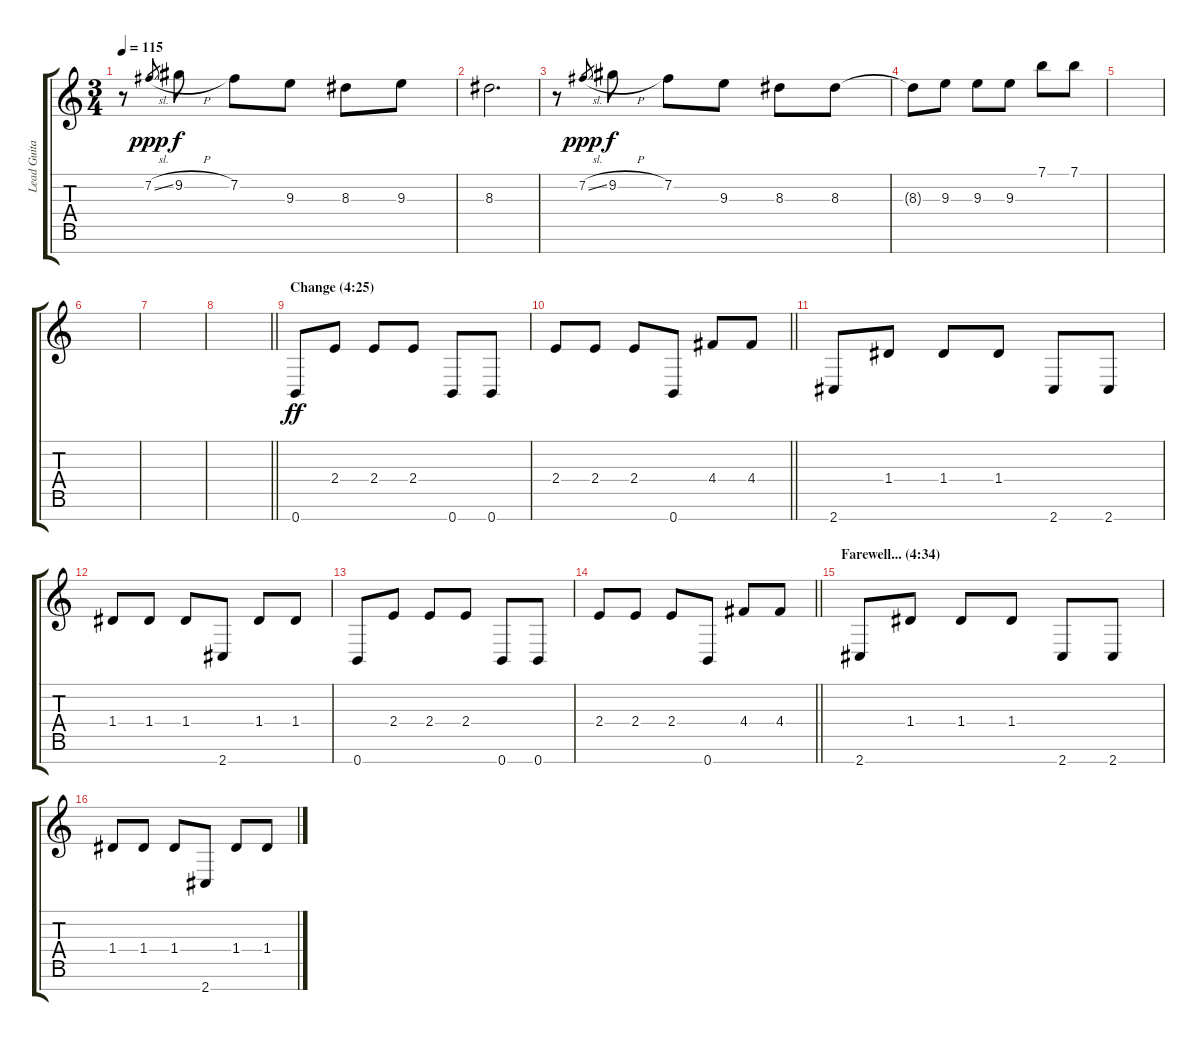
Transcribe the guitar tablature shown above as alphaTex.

\track ("Lead Guitar II" "Lead Guita") {instrument distortionguitar}
\staff {score tabs}
\tuning (E4 B3 G3 D3 A2 E2 B1) {hide}
\ts (3 4)
\tempo 115
\clef g2
\ks c
r.8{dy f} 7.2{sl}.8{gr dy ppp} 9.2{h}.8{dy f} 7.2.8 9.3.8 8.3.8 9.3.8 |
8.3.2{d} |
r.8 7.2{sl}.8{gr dy ppp} 9.2{h}.8{dy f} 7.2.8 9.3.8 8.3.8 8.3.8 |
8.3{t}.8 9.3.8 9.3.8 9.3.8 7.1.8 7.1.8 |
|
|
|
\barLineRight lightlight
|
\section ("" "Change (4:25)")
0.7.8{dy ff} 2.4.8 2.4.8 2.4.8 0.7.8 0.7.8 |
\barLineRight lightlight
2.4.8 2.4.8 2.4.8 0.7.8 4.4.8 4.4.8 |
2.7.8 1.4.8 1.4.8 1.4.8 2.7.8 2.7.8 |
1.4.8 1.4.8 1.4.8 2.7.8 1.4.8 1.4.8 |
0.7.8 2.4.8 2.4.8 2.4.8 0.7.8 0.7.8 |
\barLineRight lightlight
2.4.8 2.4.8 2.4.8 0.7.8 4.4.8 4.4.8 |
\section ("" "Farewell... (4:34)")
2.7.8 1.4.8 1.4.8 1.4.8 2.7.8 2.7.8 |
1.4.8 1.4.8 1.4.8 2.7.8 1.4.8 1.4.8
